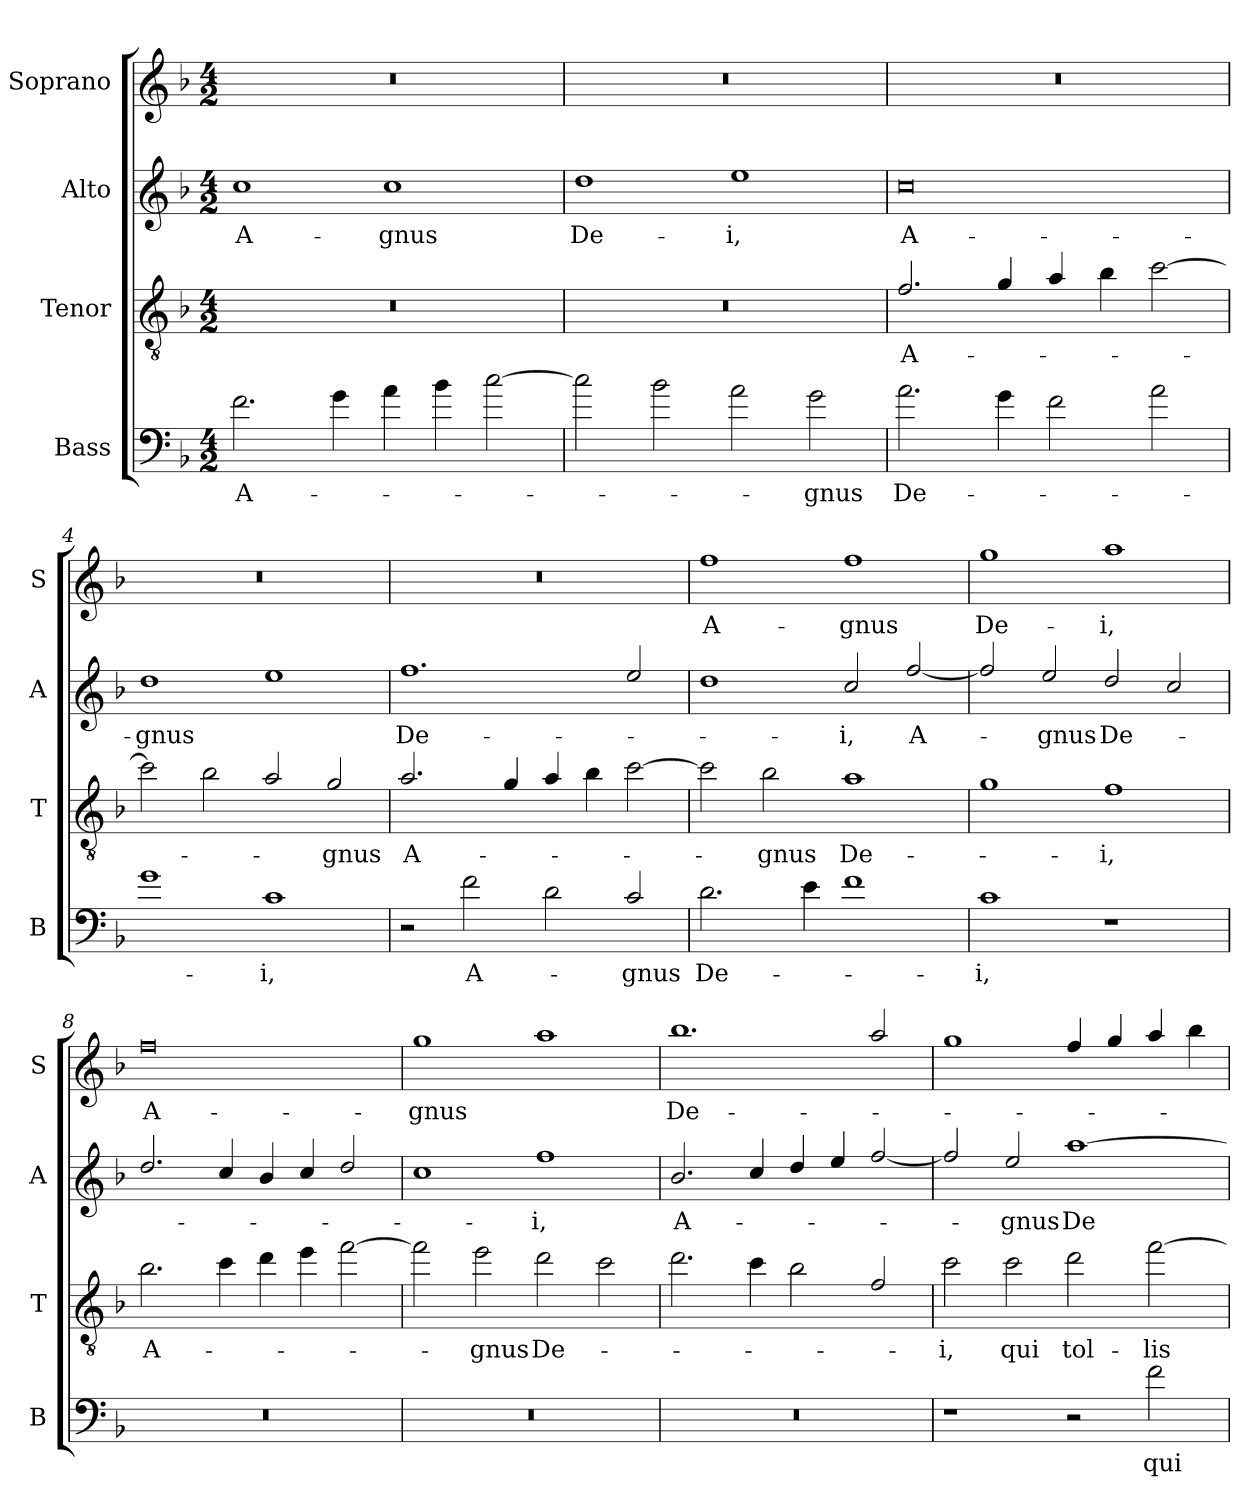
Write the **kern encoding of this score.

**kern	**text	**kern	**text	**kern	**text	**kern	**text
*part4	*part4	*part3	*part3	*part2	*part2	*part1	*part1
*staff4	*staff4	*staff3	*staff3	*staff2	*staff2	*staff1	*staff1
*I"Bass	*	*I"Tenor	*	*I"Alto	*	*I"Soprano	*
*I'B	*	*I'T	*	*I'A	*	*I'S	*
*clefF4	*	*clefGv2	*	*clefG2	*	*clefG2	*
*ITrd7c12	*	*ITrd7c12	*	*ITrd7c12	*	*ITrd7c12	*
*k[b-]	*	*k[b-]	*	*k[b-]	*	*k[b-]	*
*F:	*	*F:	*	*F:	*	*F:	*
*M4/2	*	*M4/2	*	*M4/2	*	*M4/2	*
=1	=1	=1	=1	=1	=1	=1	=1
!	!LO:LY:b	!	!	!	!LO:LY:b	!	!
2.F\	A-	0r	.	1c	A-	0r	.
4G\	.	.	.	.	.	.	.
!	!	!	!	!	!LO:LY:b	!	!
4A\	.	.	.	1c	-gnus	.	.
4B-\	.	.	.	.	.	.	.
[2c\	.	.	.	.	.	.	.
=2	=2	=2	=2	=2	=2	=2	=2
!	!	!	!	!	!LO:LY:b	!	!
2c\]	.	0r	.	1d	De-	0r	.
2B-\	.	.	.	.	.	.	.
!	!	!	!	!	!LO:LY:b	!	!
2A\	.	.	.	1e	-i,	.	.
!	!LO:LY:b	!	!	!	!	!	!
2G\	-gnus	.	.	.	.	.	.
=3	=3	=3	=3	=3	=3	=3	=3
!	!LO:LY:b	!	!LO:LY:b	!	!LO:LY:b	!	!
2.A\	De-	2.F/	A-	0c	A-	0r	.
4G\	.	4G/	.	.	.	.	.
2F\	.	4A/	.	.	.	.	.
.	.	4B-\	.	.	.	.	.
2A\	.	[2c\	.	.	.	.	.
=4	=4	=4	=4	=4	=4	=4	=4
!	!	!	!	!	!LO:LY:b	!	!
1G	.	2c\]	.	1d	-gnus	0r	.
.	.	2B-\	.	.	.	.	.
!	!LO:LY:b	!	!	!	!	!	!
1C	-i,	2A/	.	1e	.	.	.
!	!	!	!LO:LY:b	!	!	!	!
.	.	2G/	-gnus	.	.	.	.
=5	=5	=5	=5	=5	=5	=5	=5
!	!	!	!LO:LY:b	!	!LO:LY:b	!	!
2r	.	2.A/	A-	1.f	De-	0r	.
!	!LO:LY:b	!	!	!	!	!	!
2F\	A-	.	.	.	.	.	.
.	.	4G/	.	.	.	.	.
2D\	.	4A/	.	.	.	.	.
.	.	4B-\	.	.	.	.	.
!	!LO:LY:b	!	!	!	!	!	!
2C/	-gnus	[2c\	.	2e/	.	.	.
!!LO:LB:g=z
=6	=6	=6	=6	=6	=6	=6	=6
!	!LO:LY:b	!	!	!	!	!	!LO:LY:b
2.D\	De-	2c\]	.	1d	.	1f	A-
!	!	!	!LO:LY:b	!	!	!	!
.	.	2B-\	-gnus	.	.	.	.
4E\	.	.	.	.	.	.	.
!	!	!	!LO:LY:b	!	!LO:LY:b	!	!LO:LY:b
1F	.	1A	De-	2c/	-i,	1f	-gnus
!	!	!	!	!	!LO:LY:b	!	!
.	.	.	.	[2f/	A-	.	.
=7	=7	=7	=7	=7	=7	=7	=7
!	!LO:LY:b	!	!	!	!	!	!LO:LY:b
1C	-i,	1G	.	2f/]	.	1g	De-
!	!	!	!	!	!LO:LY:b	!	!
.	.	.	.	2e/	-gnus	.	.
!	!	!	!LO:LY:b	!	!LO:LY:b	!	!LO:LY:b
1r	.	1F	-i,	2d/	De-	1a	-i,
.	.	.	.	2c/	.	.	.
=8	=8	=8	=8	=8	=8	=8	=8
!	!	!	!LO:LY:b	!	!	!	!LO:LY:b
0r	.	2.B-\	A-	2.d/	.	0f	A-
.	.	4c\	.	4c/	.	.	.
.	.	4d\	.	4B-/	.	.	.
.	.	4e\	.	4c/	.	.	.
.	.	[2f\	.	2d/	.	.	.
=9	=9	=9	=9	=9	=9	=9	=9
!	!	!	!	!	!	!	!LO:LY:b
0r	.	2f\]	.	1c	.	1g	-gnus
!	!	!	!LO:LY:b	!	!	!	!
.	.	2e\	-gnus	.	.	.	.
!	!	!	!LO:LY:b	!	!LO:LY:b	!	!
.	.	2d\	De-	1f	-i,	1a	.
.	.	2c\	.	.	.	.	.
=10	=10	=10	=10	=10	=10	=10	=10
!	!	!	!	!	!LO:LY:b	!	!LO:LY:b
0r	.	2.d\	.	2.B-/	A-	1.b-	De-
.	.	4c\	.	4c/	.	.	.
.	.	2B-\	.	4d/	.	.	.
.	.	.	.	4e/	.	.	.
.	.	2F/	.	[2f/	.	2a/	.
!!LO:LB:g=z
=11	=11	=11	=11	=11	=11	=11	=11
!	!	!	!LO:LY:b	!	!	!	!
1r	.	2c\	-i,	2f/]	.	1g	.
!	!	!	!LO:LY:b	!	!LO:LY:b	!	!
.	.	2c\	qui	2e/	-gnus	.	.
!	!	!	!LO:LY:b	!	!LO:LY:b	!	!
2r	.	2d\	tol-	[1a	De-	4f/	.
.	.	.	.	.	.	4g/	.
!	!LO:LY:b	!	!LO:LY:b	!	!	!	!
2F\	qui	[2f\	-lis	.	.	4a/	.
.	.	.	.	.	.	4b-\	.
=	=	=	=	=	=	=	=
*-	*-	*-	*-	*-	*-	*-	*-
